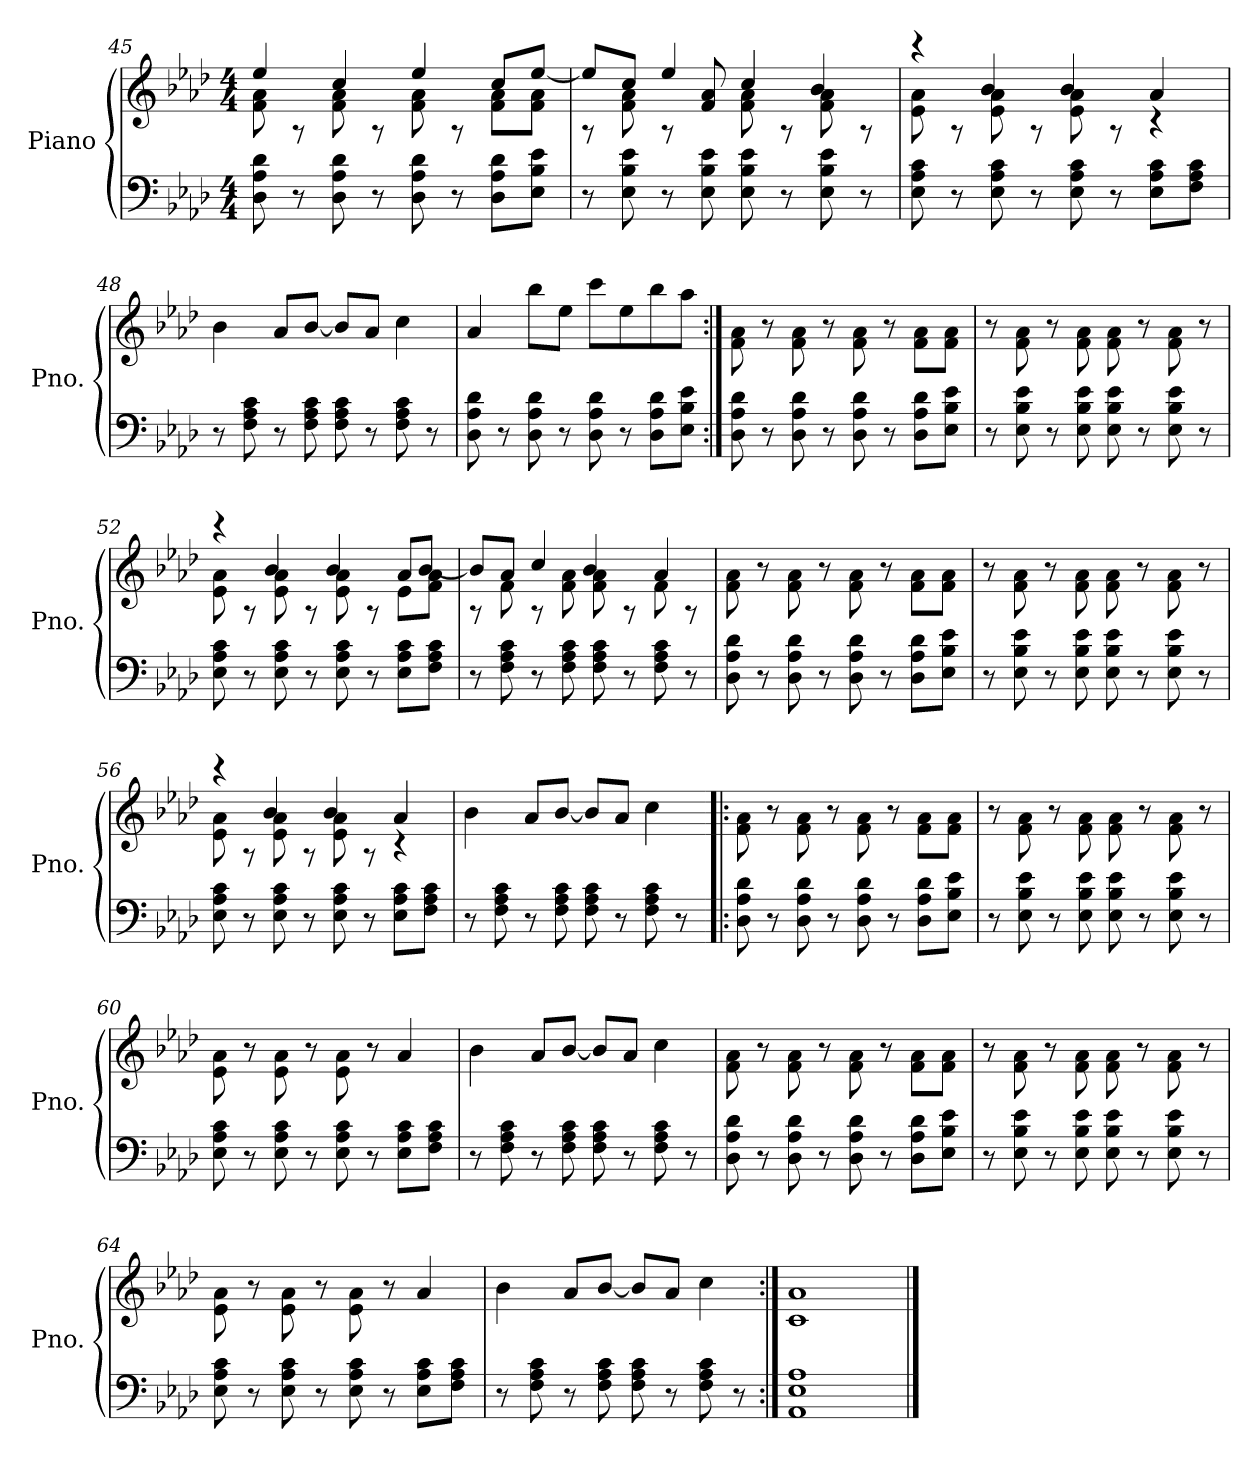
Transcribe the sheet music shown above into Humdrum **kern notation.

**kern	**kern
*part1	*part1
*staff2	*staff1
*I"Piano	*
*I'Pno.	*
!!LO:LB:g=z
*clefF4	*clefG2
*k[b-e-a-d-]	*k[b-e-a-d-]
*M4/4	*M4/4
=45	=45
*	*^
8D-\ 8A-\ 8d-\	8f\ 8a-\	4ee-/
8r	8rA	.
8D-\ 8A-\ 8d-\	8f\ 8a-\	4cc/
8r	8rA	.
8D-\ 8A-\ 8d-\	8f\ 8a-\	4ee-/
8r	8rA	.
8D-\ 8A-\ 8d-\L	8f\ 8a-\L	8cc/L
8E-\ 8B-\ 8e-\J	8f\ 8a-\J	[8ee-/J
=46	=46	=46
8r	8rA	8ee-/L]
8E-\ 8B-\ 8e-\	8f\ 8a-\	8cc/J
8r	8rA	4ee-/
8E-\ 8B-\ 8e-\	8f/ 8a-/	.
8E-\ 8B-\ 8e-\	8f\ 8a-\	4cc/
8r	8rA	.
8E-\ 8B-\ 8e-\	8f\ 8a-\	4b-/
8r	8rA	.
=47	=47	=47
8E-\ 8A-\ 8c\	8e-\ 8a-\	4rccc
8r	8rA	.
8E-\ 8A-\ 8c\	8e-\ 8a-\	4b-/
8r	8rA	.
8E-\ 8A-\ 8c\	8e-\ 8a-\	4b-/
8r	8rA	.
8E-\ 8A-\ 8c\L	4a-/	4r
8F\ 8A-\ 8c\J	.	.
*	*v	*v
=48	=48
8r	4b-\
8F\ 8A-\ 8c\	.
8r	8a-/L
8F\ 8A-\ 8c\	[8b-/J
8F\ 8A-\ 8c\	8b-/L]
8r	8a-/J
8F\ 8A-\ 8c\	4cc\
8r	.
=49	=49
8D-\ 8A-\ 8d-\	4a-/
8r	.
8D-\ 8A-\ 8d-\	8bb-\L
8r	8ee-\J
8D-\ 8A-\ 8d-\	8ccc\L
8r	8ee-\
8D-\ 8A-\ 8d-\L	8bb-\
8E-\ 8B-\ 8e-\J	8aa-\J
!!LO:PB:g=z
=50:|!	=50:|!
8D-\ 8A-\ 8d-\	8f\ 8a-\
8r	8r
8D-\ 8A-\ 8d-\	8f\ 8a-\
8r	8r
8D-\ 8A-\ 8d-\	8f\ 8a-\
8r	8r
8D-\ 8A-\ 8d-\L	8f\ 8a-\L
8E-\ 8B-\ 8e-\J	8f\ 8a-\J
=51	=51
8r	8r
8E-\ 8B-\ 8e-\	8f\ 8a-\
8r	8r
8E-\ 8B-\ 8e-\	8f\ 8a-\
8E-\ 8B-\ 8e-\	8f\ 8a-\
8r	8r
8E-\ 8B-\ 8e-\	8f\ 8a-\
8r	8r
=52	=52
*	*^
8E-\ 8A-\ 8c\	8e-\ 8a-\	4rccc
8r	8rA	.
8E-\ 8A-\ 8c\	8e-\ 8a-\	4b-/
8r	8rA	.
8E-\ 8A-\ 8c\	8e-\ 8a-\	4b-/
8r	8rA	.
8E-\ 8A-\ 8c\L	8e-\L	8a-/L
8F\ 8A-\ 8c\J	8f\ 8a-\J	[8b-/J
=53	=53	=53
8r	8rA	8b-/L]
8F\ 8A-\ 8c\	8f\	8a-/J
8r	8rA	4cc/
8F\ 8A-\ 8c\	8f\ 8a-\	.
8F\ 8A-\ 8c\	8f\ 8a-\	4b-/
8r	8rA	.
8F\ 8A-\ 8c\	8f\	4a-/
8r	8rA	.
*	*v	*v
=54	=54
8D-\ 8A-\ 8d-\	8f\ 8a-\
8r	8r
8D-\ 8A-\ 8d-\	8f\ 8a-\
8r	8r
8D-\ 8A-\ 8d-\	8f\ 8a-\
8r	8r
8D-\ 8A-\ 8d-\L	8f\ 8a-\L
8E-\ 8B-\ 8e-\J	8f\ 8a-\J
!!LO:LB:g=z
=55	=55
8r	8r
8E-\ 8B-\ 8e-\	8f\ 8a-\
8r	8r
8E-\ 8B-\ 8e-\	8f\ 8a-\
8E-\ 8B-\ 8e-\	8f\ 8a-\
8r	8r
8E-\ 8B-\ 8e-\	8f\ 8a-\
8r	8r
=56	=56
*	*^
8E-\ 8A-\ 8c\	8e-\ 8a-\	4rccc
8r	8rA	.
8E-\ 8A-\ 8c\	8e-\ 8a-\	4b-/
8r	8rA	.
8E-\ 8A-\ 8c\	8e-\ 8a-\	4b-/
8r	8rA	.
8E-\ 8A-\ 8c\L	4a-/	4r
8F\ 8A-\ 8c\J	.	.
*	*v	*v
=57	=57
8r	4b-\
8F\ 8A-\ 8c\	.
8r	8a-/L
8F\ 8A-\ 8c\	[8b-/J
8F\ 8A-\ 8c\	8b-/L]
8r	8a-/J
8F\ 8A-\ 8c\	4cc\
8r	.
=58!|:	=58!|:
8D-\ 8A-\ 8d-\	8f\ 8a-\
8r	8r
8D-\ 8A-\ 8d-\	8f\ 8a-\
8r	8r
8D-\ 8A-\ 8d-\	8f\ 8a-\
8r	8r
8D-\ 8A-\ 8d-\L	8f\ 8a-\L
8E-\ 8B-\ 8e-\J	8f\ 8a-\J
=59	=59
8r	8r
8E-\ 8B-\ 8e-\	8f\ 8a-\
8r	8r
8E-\ 8B-\ 8e-\	8f\ 8a-\
8E-\ 8B-\ 8e-\	8f\ 8a-\
8r	8r
8E-\ 8B-\ 8e-\	8f\ 8a-\
8r	8r
!!LO:LB:g=z
=60	=60
8E-\ 8A-\ 8c\	8e-\ 8a-\
8r	8r
8E-\ 8A-\ 8c\	8e-\ 8a-\
8r	8r
8E-\ 8A-\ 8c\	8e-\ 8a-\
8r	8r
8E-\ 8A-\ 8c\L	4a-/
8F\ 8A-\ 8c\J	.
=61	=61
8r	4b-\
8F\ 8A-\ 8c\	.
8r	8a-/L
8F\ 8A-\ 8c\	[8b-/J
8F\ 8A-\ 8c\	8b-/L]
8r	8a-/J
8F\ 8A-\ 8c\	4cc\
8r	.
=62	=62
8D-\ 8A-\ 8d-\	8f\ 8a-\
8r	8r
8D-\ 8A-\ 8d-\	8f\ 8a-\
8r	8r
8D-\ 8A-\ 8d-\	8f\ 8a-\
8r	8r
8D-\ 8A-\ 8d-\L	8f\ 8a-\L
8E-\ 8B-\ 8e-\J	8f\ 8a-\J
=63	=63
8r	8r
8E-\ 8B-\ 8e-\	8f\ 8a-\
8r	8r
8E-\ 8B-\ 8e-\	8f\ 8a-\
8E-\ 8B-\ 8e-\	8f\ 8a-\
8r	8r
8E-\ 8B-\ 8e-\	8f\ 8a-\
8r	8r
=64	=64
8E-\ 8A-\ 8c\	8e-\ 8a-\
8r	8r
8E-\ 8A-\ 8c\	8e-\ 8a-\
8r	8r
8E-\ 8A-\ 8c\	8e-\ 8a-\
8r	8r
8E-\ 8A-\ 8c\L	4a-/
8F\ 8A-\ 8c\J	.
!!LO:LB:g=z
=65	=65
8r	4b-\
8F\ 8A-\ 8c\	.
8r	8a-/L
8F\ 8A-\ 8c\	[8b-/J
8F\ 8A-\ 8c\	8b-/L]
8r	8a-/J
8F\ 8A-\ 8c\	4cc\
8r	.
=66:|!	=66:|!
1AA- 1E- 1A-	1c 1a-
==	==
*-	*-
